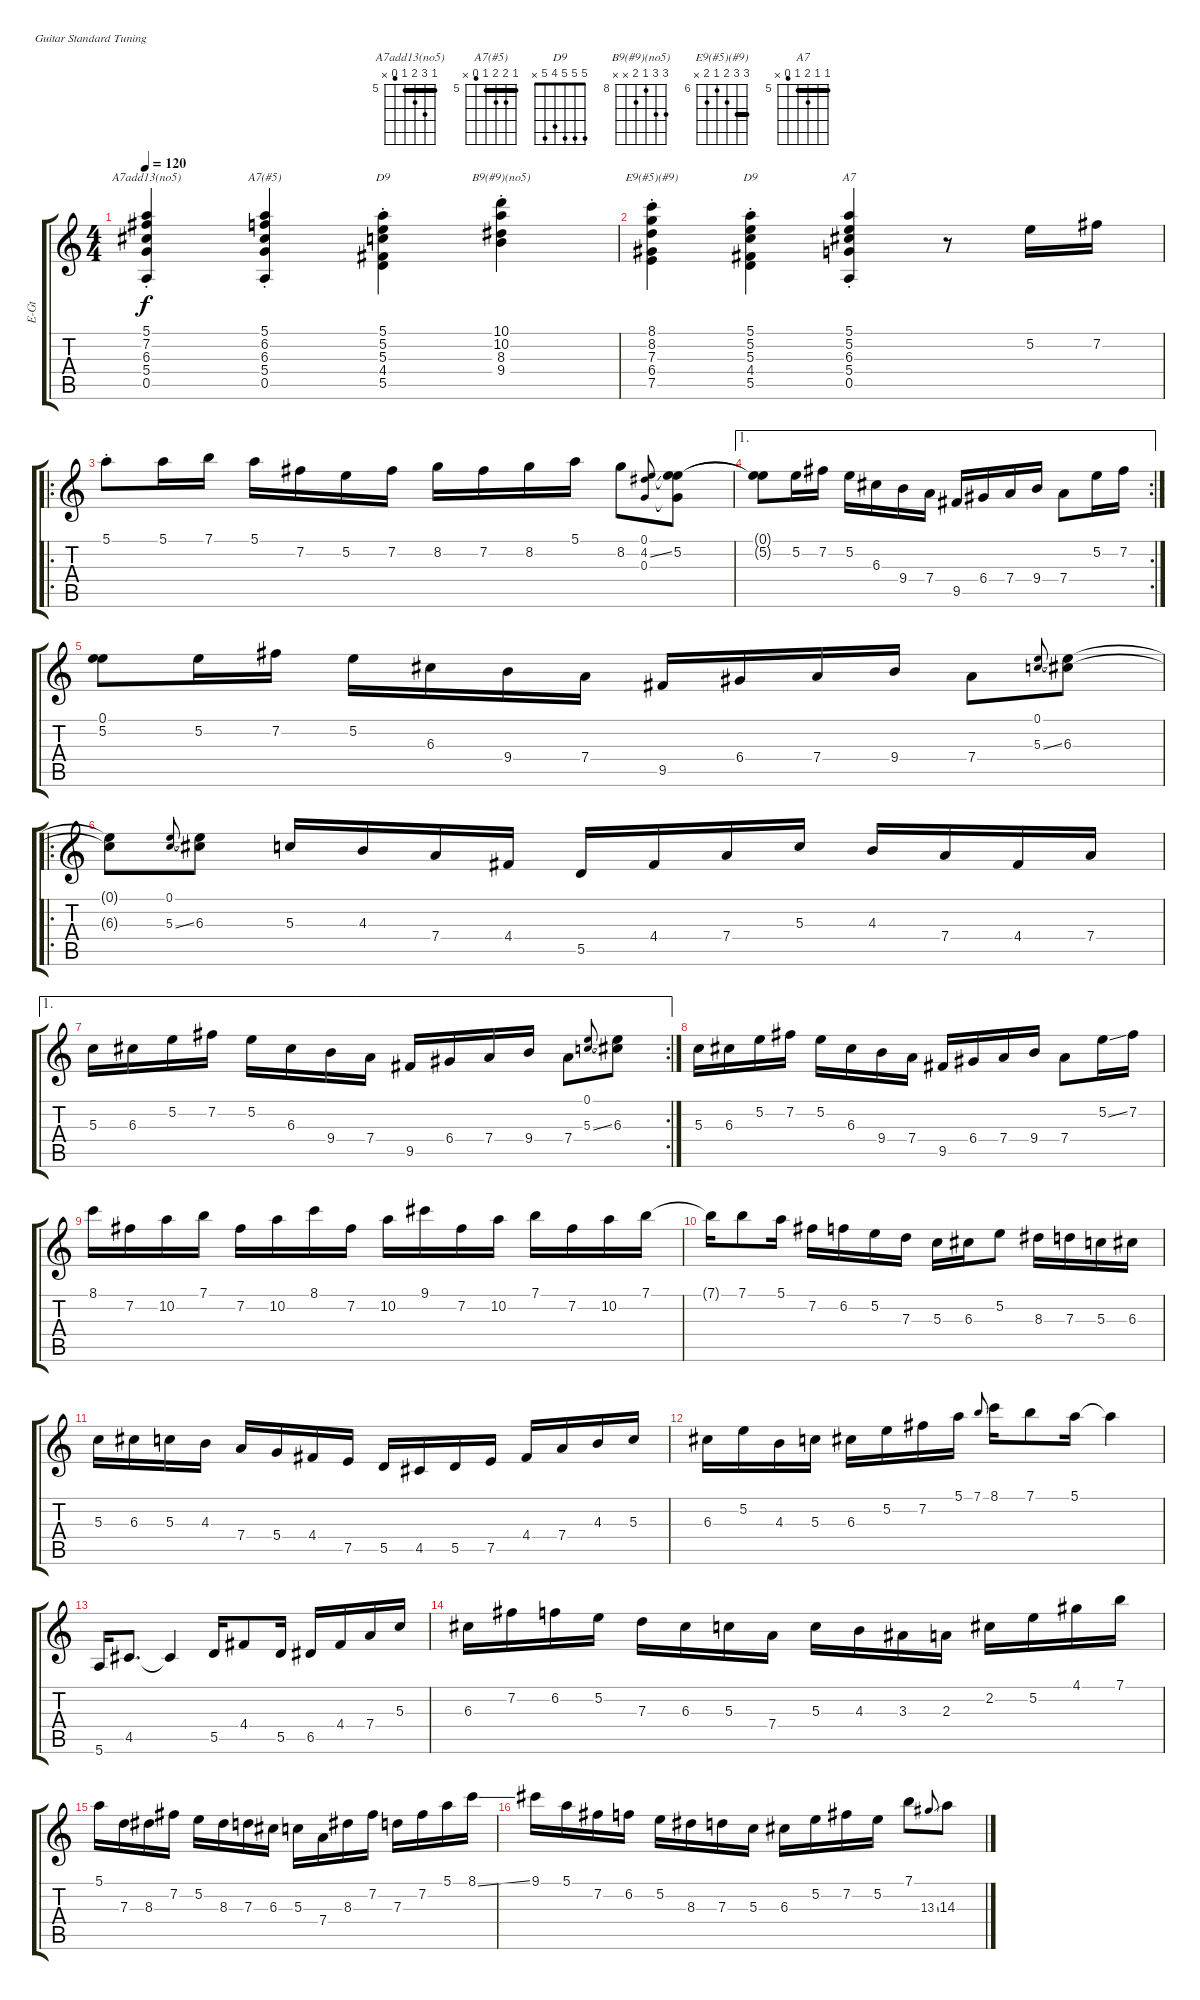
\defaultSystemsLayout 4
\track ("Electric Guitar" "E-Gt") {instrument electricguitarclean}
\staff {score tabs}
\tuning (E4 B3 G3 D3 A2 E2)
\chord ("A7add13(no5)" 5 7 6 5 4 x) {firstfret 5 barre 5}
\chord ("A7(#5)" 5 6 6 5 4 x) {firstfret 5 barre 5}
\chord ("D9" 5 5 5 4 5 x)
\chord ("B9(#9)(no5)" 10 10 8 9 x x) {firstfret 8}
\chord ("E9(#5)(#9)" 8 8 7 6 7 x) {firstfret 6 barre 8}
\chord ("A7" 5 5 6 5 4 x) {firstfret 5 barre (5 5)}
\ts (4 4)
\tempo 120
\clef g2
\ks c
(5.1{st} 7.2{st} 6.3{st} 5.4{st} 0.5{st}).4{ch "A7add13(no5)" dy f instrument electricguitarclean} (5.1{st} 6.2{st} 6.3{st} 5.4{st} 0.5{st}).4{ch "A7(#5)"} (5.5{st} 4.4{st} 5.3{st} 5.2{st} 5.1{st}).4{ch "D9"} (10.1{st} 10.2{st} 8.3{st} 9.4{st}).4{ch "B9(#9)(no5)"} |
(8.1{st} 8.2{st} 7.3{st} 6.4{st} 7.5{st}).4{ch "E9(#5)(#9)"} (5.1{st} 5.2{st} 5.3{st} 4.4{st} 5.5{st}).4{ch "D9"} (5.1{st} 5.2{st} 6.3{st} 5.4{st} 0.5{st}).4{ch "A7"} r.8 5.2.16 7.2.16 |
\ro
5.1{st}.8 5.1.16 7.1.16 5.1.16 7.2.16 5.2.16 7.2.16 8.2.16 7.2.16 8.2.16 5.1.16 8.2.8 (0.3 4.2{ss} 0.1).8{gr onbeat} (5.2 0.1{t} 0.3{t}).8 |
\ae 1
\rc 2
(5.2{t} 0.1{t}).8 5.2.16 7.2.16 5.2.16 6.3.16 9.4.16 7.4.16 9.5.16 6.4.16 7.4.16 9.4.16 7.4.8 5.2.16 7.2.16 |
(0.1 5.2).8 5.2.16 7.2.16 5.2.16 6.3.16 9.4.16 7.4.16 9.5.16 6.4.16 7.4.16 9.4.16 7.4.8 (5.3{ss} 0.1).8{gr onbeat} (6.3 0.1{t}).8 |
\ro
(6.3{t} 0.1{t}).8 (5.3{ss} 0.1).8{gr onbeat} (6.3 0.1{t}).8 5.3.16 4.3.16 7.4.16 4.4.16 5.5.16 4.4.16 7.4.16 5.3.16 4.3.16 7.4.16 4.4.16 7.4.16 |
\ae 1
\rc 2
5.3.16 6.3.16 5.2.16 7.2.16 5.2.16 6.3.16 9.4.16 7.4.16 9.5.16 6.4.16 7.4.16 9.4.16 7.4.8 (5.3{ss} 0.1).8{gr onbeat} (6.3 0.1{t}).8 |
5.3.16 6.3.16 5.2.16 7.2.16 5.2.16 6.3.16 9.4.16 7.4.16 9.5.16 6.4.16 7.4.16 9.4.16 7.4.8 5.2{ss}.16 7.2.16 |
8.1.16 7.2.16 10.2.16 7.1.16 7.2.16 10.2.16 8.1.16 7.2.16 10.2.16 9.1.16 7.2.16 10.2.16 7.1.16 7.2.16 10.2.16 7.1.16 |
7.1{t}.16 7.1.8 5.1.16 7.2.16 6.2.16 5.2.16 7.3.16 5.3.16 6.3.16 5.2.8 8.3.16 7.3.16 5.3.16 6.3.16 |
5.3.16 6.3.16 5.3.16 4.3.16 7.4.16 5.4.16 4.4.16 7.5.16 5.5.16 4.5.16 5.5.16 7.5.16 4.4.16 7.4.16 4.3.16 5.3.16 |
6.3.16 5.2.16 4.3.16 5.3.16 6.3.16 5.2.16 7.2.16 5.1.16 7.1.8{gr onbeat} 8.1.16 7.1.8 5.1.16 5.1{t}.4 |
5.6.16 4.5.8{d} 4.5{t}.4 5.5.16 4.4.8 5.5.16 6.5.16 4.4.16 7.4.16 5.3.16 |
6.3.16 7.2.16 6.2.16 5.2.16 7.3.16 6.3.16 5.3.16 7.4.16 5.3.16 4.3.16 3.3.16 2.3.16 2.2.16 5.2.16 4.1.16 7.1.16 |
5.1.16 7.3.16 8.3.16 7.2.16 5.2.16 8.3.16 7.3.16 6.3.16 5.3.16 7.4.16 8.3.16 7.2.16 7.3.16 7.2.16 5.1.16 8.1{ss}.16 |
9.1.16 5.1.16 7.2.16 6.2.16 5.2.16 8.3.16 7.3.16 5.3.16 6.3.16 5.2.16 7.2.16 5.2.16 7.1.8 13.3{ss}.8{gr onbeat} 14.3.8
